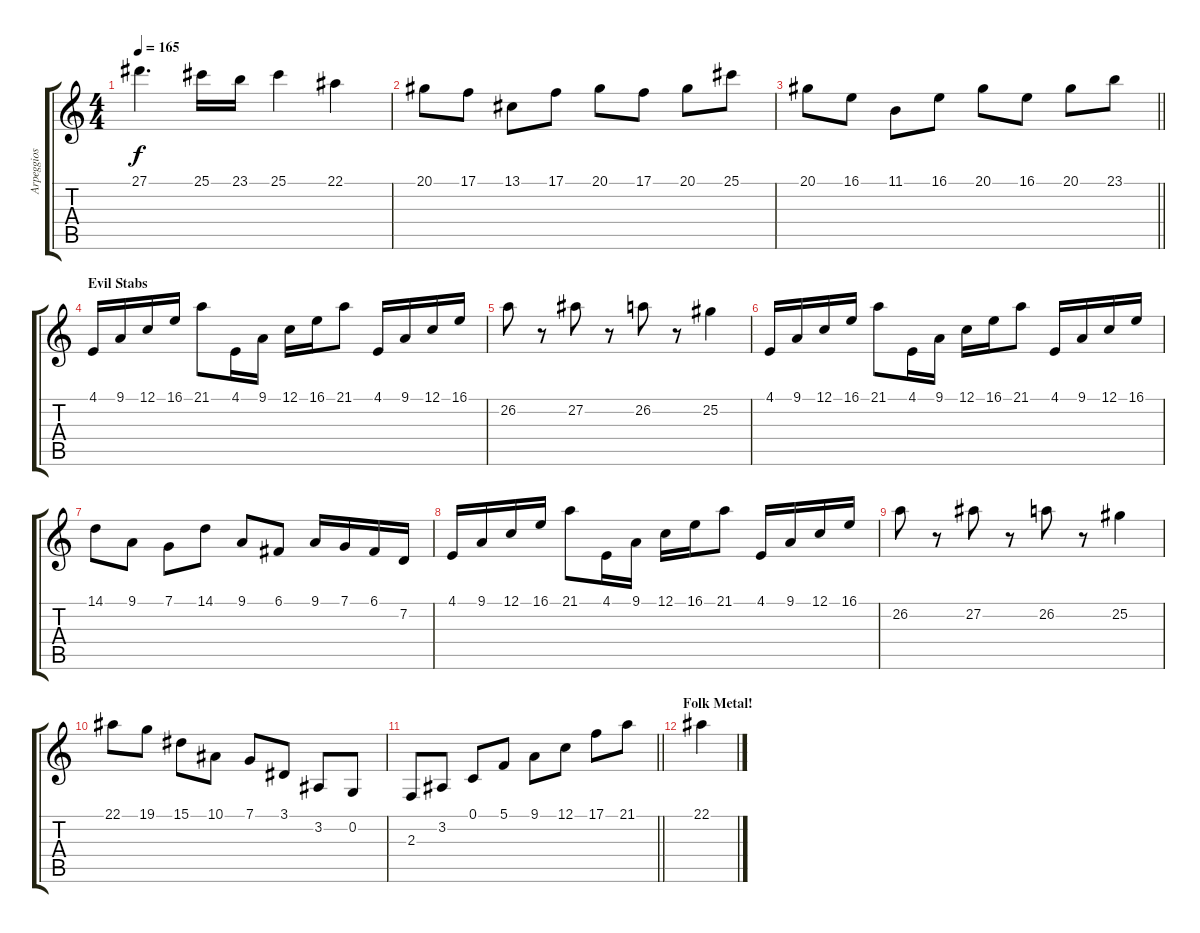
\track ("Arpeggios" "Arpeggios") {instrument koto}
\staff {score tabs}
\tuning (C4 G3 Eb3 Bb2 F2 C2) {hide}
\ts (4 4)
\tempo 165
\clef g2
\ks c
27.1.4{d dy f} 25.1.16 23.1.16 25.1.4 22.1.4 |
20.1.8 17.1.8 13.1.8 17.1.8 20.1.8 17.1.8 20.1.8 25.1.8 |
\barLineRight lightlight
20.1.8 16.1.8 11.1.8 16.1.8 20.1.8 16.1.8 20.1.8 23.1.8 |
\section ("" "Evil Stabs")
4.1.16 9.1.16 12.1.16 16.1.16 21.1.8 4.1.16 9.1.16 12.1.16 16.1.16 21.1.8 4.1.16 9.1.16 12.1.16 16.1.16 |
26.2.8 r.8 27.2.8 r.8 26.2.8 r.8 25.2.4 |
4.1.16 9.1.16 12.1.16 16.1.16 21.1.8 4.1.16 9.1.16 12.1.16 16.1.16 21.1.8 4.1.16 9.1.16 12.1.16 16.1.16 |
14.1.8 9.1.8 7.1.8 14.1.8 9.1.8 6.1.8 9.1.16 7.1.16 6.1.16 7.2.16 |
4.1.16 9.1.16 12.1.16 16.1.16 21.1.8 4.1.16 9.1.16 12.1.16 16.1.16 21.1.8 4.1.16 9.1.16 12.1.16 16.1.16 |
26.2.8 r.8 27.2.8 r.8 26.2.8 r.8 25.2.4 |
22.1.8 19.1.8 15.1.8 10.1.8 7.1.8 3.1.8 3.2.8 0.2.8 |
\barLineRight lightlight
2.3.8 3.2.8 0.1.8 5.1.8 9.1.8 12.1.8 17.1.8 21.1.8 |
\section ("" "Folk Metal!")
22.1.4
